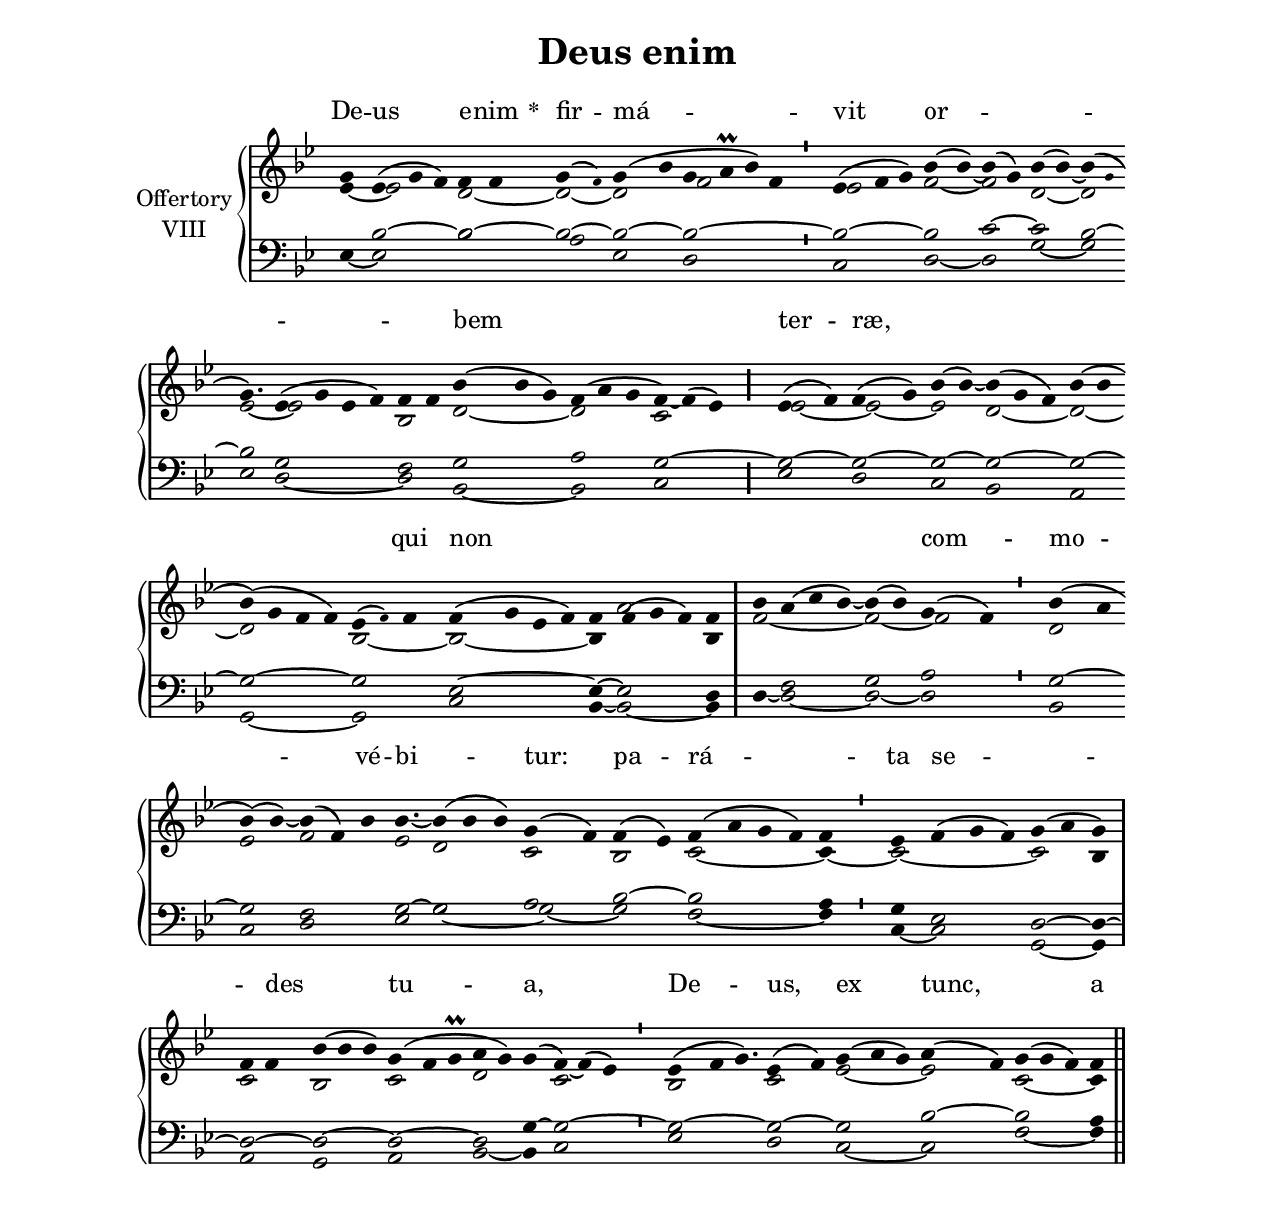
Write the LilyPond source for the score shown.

\version "2.18"
\include "gregorian.ly"
\include "noh2.ily"


%Page reference: page i.58
%(volume.page)

global = {
 \key f \mixolydian
 \cadenzaOn 
}

\header {
  title = \markup \center-column {"Deus enim" \vspace #1 }
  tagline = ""
  composer = ""
}

\paper {
 #(include-special-characters)
  oddHeaderMarkup = \markup \fill-line {
    \line {}
    \center-column {
      \on-the-fly #first-page     " "
      \on-the-fly #not-first-page "Deus enim"
    }
    \line { \on-the-fly #print-page-number-check-first \fromproperty #'page:page-number-string }
  }
  evenHeaderMarkup = \markup \fill-line {
    \line { \on-the-fly #print-page-number-check-first \fromproperty #'page:page-number-string }
    \center-column { "Deus enim" }
    \line {}
  }
}

chantText = \lyricmode {
De -- us e -- nim 
\set stanza = " * " fir -- má -- _ vit or -- _ _ _ _ bem _ ter -- ræ, _ _ _ 
qui non _ _ _ _ _ com -- mo -- vé -- bi -- tur: 
pa -- rá -- _ ta se -- _ _ des _ tu -- a, De -- us, ex tunc, _ 
a sǽ -- _ cu -- _ lo _ tu -- _ _ _ _ es. }

chantMusic = {
\tieDown  g'4 ees'4 ( g'4 f'4) f'4 f'4  g'4 ( \once \tweak #'font-size #-4 f' ) g'4 ( bes'4 g'4 ( a'\prall bes'4) f'4 \divisioMinima
 ees'4 ( f'4 g'4) bes'4 ( bes'4) ~ bes'4 ( g'4) bes'4 ( bes'4) ~ bes'4 ( \once \tweak #'font-size #-4 g'  \forceBreak
) g'4. ees'4 ( g'4 ees'4 f'4) f'4 f'4 bes'4 ( bes'4 g'4) f'4 ( a'4 g'4 f'4) ~ f'4 ( ees'4) \divisioMaior
 ees'4 ( f'4) f'4 ( g'4) bes'4 ( bes'4) ~ bes'4 ( g'4 f'4) bes'4 ( bes'4 \forceBreak
) ~ bes'4 ( g'4 f'4 f'4) ees'4 ( \once \tweak #'font-size #-4 f' ) f'4 f'4 ( g'4 ees'4 f'4) f'4 f'4 ( g'4 f'4) f'4 \divisioMaxima
 bes'4 a'4 ( c''4 bes'4) ~ bes'4 ( bes'4) g'4 ( f'4) \divisioMinima
 bes'4 ( a'4 \forceBreak
) bes'4 ( bes'4) ~ bes'4 ( f'4) bes'4 bes'4. ~ bes'4 ( bes'4 bes'4) g'4 ( f'4) f'4 ( ees'4) f'4 ( a'4 g'4 f'4) f'4 \divisioMinima
 ees'4 f'4 ( g'4 f'4) g'4 ( a'4 g'4) \divisioMaxima \forceBreak

 f'4 f'4 bes'4 ( bes'4 bes'4) g'4 ( f'4 ( g'\prall a'4 g'4) g'4 ( f'4) ~ f'4 ( ees'4) \divisioMinima
 ees'4 ( f'4 g'4.) ees'4 ( f'4) g'4 ( a'4 g'4) a'4 ( f'4) g'4 ( g'4 f'4) f'4 \finalis

}

altoMusic = {
ees'4 ~ ees'2*3/2 d'2 ~ d'2 ~ d'2 f'2*4/2 \divisioMinima
ees'2*3/2 f'2 ~ f'2 d'2 ~ d'2 ees'2*3/4 ~ ees'2*4/2 bes2 d'2*3/2 ~ d'2*3/2 c'2*3/2 \divisioMaior
ees'2 ~ ees'2 ~ ees'2 d'2*3/2 ~ d'2 ~ d'2*4/2 bes2*3/2 ~ bes2*4/2 ~ bes4 a'2*3/2 bes4 \divisioMaxima
f'2*4/2 ~ f'2 ~ f'2 \divisioMinima
d'2 ees'2 f'2*3/2 ees'2*3/4 d'2*3/2 c'2 bes2 c'2*4/2 ~ c'4 ~ \divisioMinima
c'2*4/2 ~ c'2 bes4 \divisioMaxima
c'2 bes2*3/2 c'2*3/2 d'2*3/2 c'2*3/2 \divisioMinima
bes2*7/4 c'2 ees'2*3/2 ~ ees'2 c'2*3/2 ~ c'4 \finalis
}

tenorMusic = {
r4 bes2*3/2 ~ bes2 ~ bes2 ~ bes2 ~ bes2*4/2 ~ \divisioMinima
bes2*3/2 ~ bes2 c'2 ~ c'2 bes2 ~ bes2*3/4 g2*4/2 f2 g2*3/2 a2*3/2 g2*3/2 ~ \divisioMaior
g2 ~ g2 ~ g2 ~ g2*3/2 ~ g2 ~ g2*4/2 ~ g2*3/2 ees2*4/2 ~ ees4 ~ ees2*3/2 d4 \divisioMaxima
r4 f2*3/2 g2 a2 \divisioMinima
g2 ~ g2 f2*3/2 g2*3/4 ~ g2*3/2 a2 bes2 ~ bes2*4/2 a4 \divisioMinima
g4 ees2*3/2 d2 ~ d4 ~ \divisioMaxima
d2 ~ d2*3/2 ~ d2*3/2 ~ d2 g4 ~ g2*3/2 ~ \divisioMinima
g2*7/4 ~ g2 ~ g2*3/2 bes2 ~ bes2*3/2 a4 \finalis
}

bassMusic = {
ees4 ~ ees2*3/2 bes2 a2 ees2 d2*4/2 \divisioMinima
c2*3/2 d2 ~ d2 g2 ~ g2 ees2*3/4 d2*4/2 ~ d2 bes,2*3/2 ~ bes,2*3/2 c2*3/2 \divisioMaior
ees2 d2 c2 bes,2*3/2 a,2 g,2*4/2 ~ g,2*3/2 c2*4/2 bes,4 ~ bes,2*3/2 ~ bes,4 \divisioMaxima
d4 ~ d2*3/2 ~ d2 ~ d2 \divisioMinima
bes,2 c2 d2*3/2 ees2*3/4 g2*3/2 ~ g2 ~ g2 f2*4/2 ~ f4 \divisioMinima
c4 ~ c2*3/2 g,2 ~ g,4 \divisioMaxima
a,2 g,2*3/2 a,2*3/2 bes,2 ~ bes,4 c2*3/2 \divisioMinima
ees2*7/4 d2 c2*3/2 ~ c2 f2*3/2 ~ f4 \finalis
}

voiceLines = {
\voiceLineStyle


}

\score{
  <<
    \new GrandStaff <<
      \set GrandStaff.autoBeaming = ##f
      \set GrandStaff.instrumentName = \markup \center-column {
        "Offertory"
        "VIII"
      }
      \new Staff = up <<
        \new Voice = "chant" {
          \voiceOne \global \chantMusic
        }
        \new Voice {
          \voiceTwo \global \altoMusic
        }
      >>

      \new Staff = down <<
        \clef bass
        \new Voice {
          \voiceOne \global \tenorMusic
        }
        \new Voice {
          \voiceTwo \global \bassMusic
        }
	\new Voice {
        \voiceThree \global \voiceLines
        }
      >>
    >>
    \new Lyrics \lyricsto chant {
      \chantText
    }
  >>
  \layout{
  }
  \midi{
    \tempo 4 = 125
  }
}
